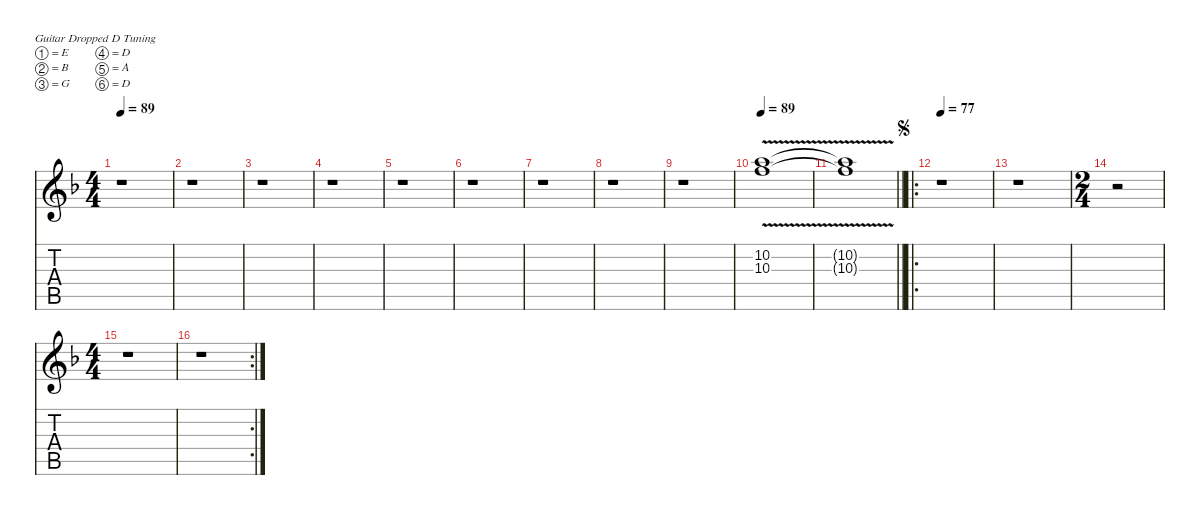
\defaultSystemsLayout 4
\hideDynamics
\bracketExtendMode nobrackets
\singleTrackTrackNamePolicy hidden
\multiTrackTrackNamePolicy hidden
\firstSystemTrackNameMode fullname
\firstSystemTrackNameOrientation horizontal
\otherSystemsTrackNameOrientation horizontal
\track ("Guitar 2" "Guitar 2") {instrument distortionguitar}
\staff {score tabs}
\tuning (E4 B3 G3 D3 A2 D2)
\ts (4 4)
\tempo 89
\clef g2
\ks f
r.1{dy ppp beam Down} |
r.1{beam Down} |
r.1{beam Down} |
r.1{beam Down} |
r.1{beam Down} |
r.1{beam Down} |
r.1{beam Down} |
r.1{beam Down} |
r.1{beam Down} |
\tempo 89
(10.2{v acc forcenatural} 10.3{v acc forcenatural}).1{dy f beam Down} |
\barLineRight lightlight
(10.2{v t acc forcenatural} 10.3{v t acc forcenatural}).1{beam Down} |
\ro
\jump segno
\tempo 77
r.1{beam Down} |
r.1{beam Down} |
\ts (2 4)
\beaming (8 2 2 2 2)
r.2{beam Down} |
\ts (4 4)
\beaming (8 2 2 2 2)
r.1{beam Down} |
\rc 2
r.1{beam Down}
